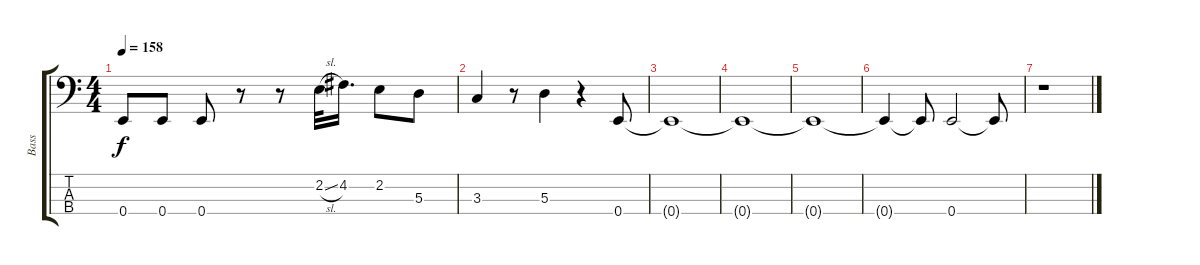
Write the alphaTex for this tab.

\track ("Bass" "Bass") {instrument electricbassfinger}
\staff {score tabs}
\tuning (G2 D2 A1 E1) {hide}
\ts (4 4)
\tempo 158
\clef f4
\ks c
0.4.8{dy f} 0.4.8 0.4.8 r.8 r.8 2.2{sl}.32 4.2.16{d} 2.2.8 5.3.8 |
3.3.4 r.8 5.3.4 r.4 0.4.8 |
0.4{t}.1 |
0.4{t}.1 |
0.4{t}.1 |
0.4{t}.4 0.4{t}.8 0.4.2 0.4{t}.8 |
r.1
